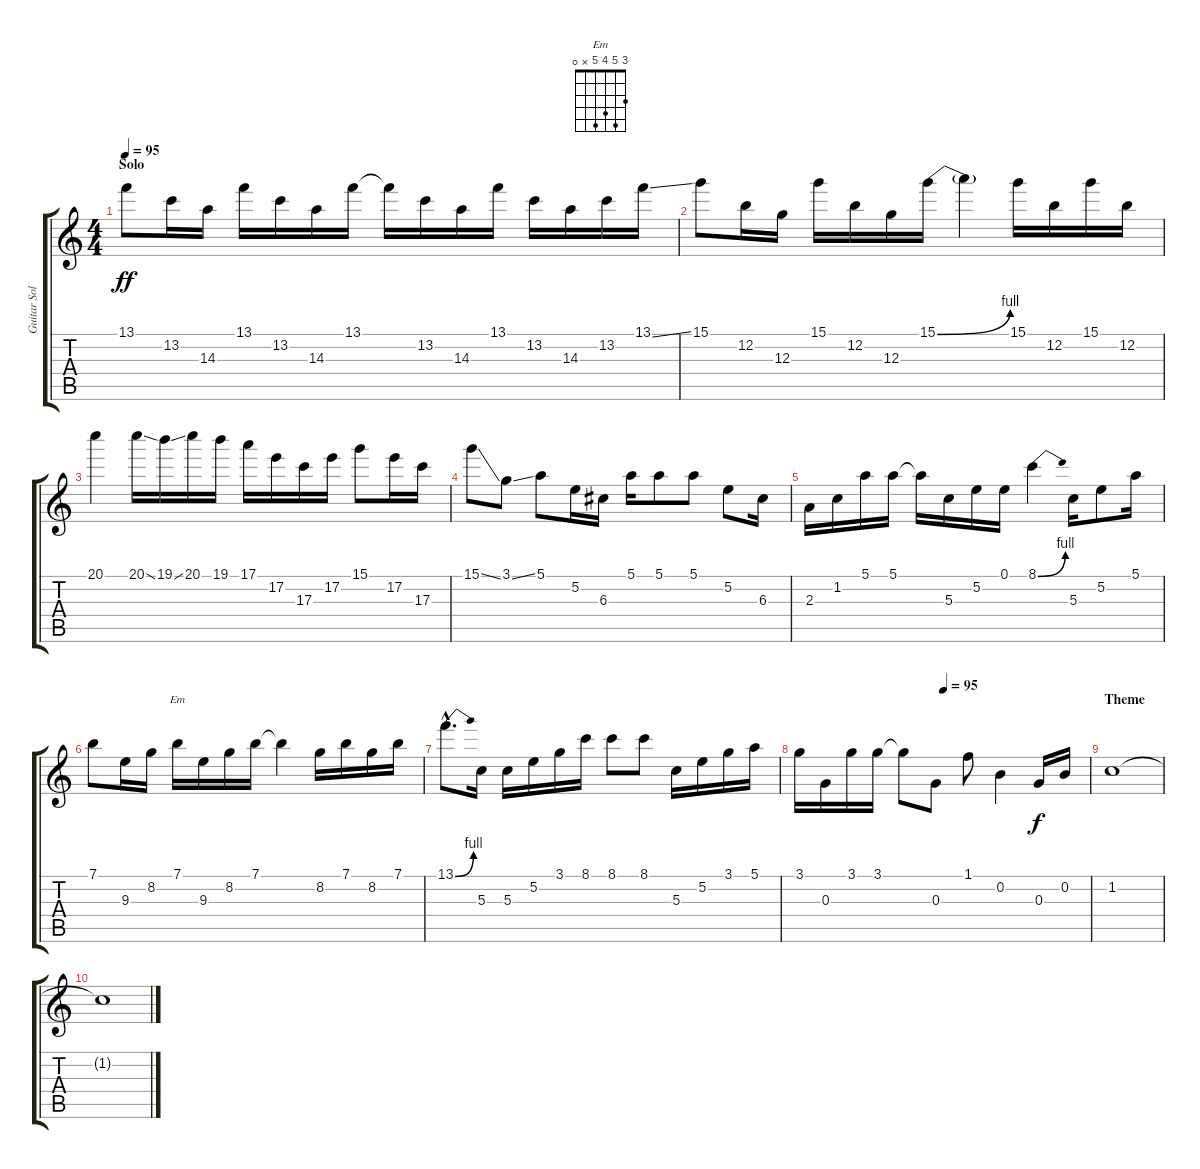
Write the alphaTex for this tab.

\track ("Guitar Solo" "Guitar Sol") {instrument distortionguitar}
\staff {score tabs}
\tuning (E4 B3 G3 D3 A2 E2) {hide}
\chord ("Em" 3 5 4 5 x 0)
\ts (4 4)
\section ("" "Solo")
\tempo 95
\clef g2
\ks c
13.1.8{dy ff} 13.2.16 14.3.16 13.1.16 13.2.16 14.3.16 13.1.16 13.1{t}.16 13.2.16 14.3.16 13.1.16 13.2.16 14.3.16 13.2.16 13.1{ss}.16 |
15.1.8 12.2.16 12.3.16 15.1.16 12.2.16 12.3.16 15.1{be (bend 0 0 60 4)}.16 15.1{t}.4 15.1.16 12.2.16 15.1.16 12.2.16 |
20.1.4 20.1{ss}.16 19.1{ss}.16 20.1.16 19.1.16 17.1.16 17.2.16 17.3.16 17.2.16 15.1.8 17.2.16 17.3.16 |
15.1{ss}.8 3.1{ss}.8 5.1.8 5.2.16 6.3.16 5.1.16 5.1.8 5.1.8 5.2.8 6.3.16 |
2.3.16 1.2.16 5.1.16 5.1.16 5.1{t}.16 5.3.16 5.2.16 0.1.16 8.1{be (bend 0 0 60 4)}.4 5.3.16 5.2.8 5.1.16 |
7.1.8 9.3.16 8.2.16 7.1.16{ch "Em"} 9.3.16 8.2.16 7.1.16 7.1{t}.4 8.2.16 7.1.16 8.2.16 7.1.16 |
13.1{be (bend 0 0 60 4) hac}.8{d} 5.3.16 5.3.16 5.2.16 3.1.16 8.1.16 8.1.8 8.1.8 5.3.16 5.2.16 3.1.16 5.1.16 |
\tempo (95 0.5)
3.1.16 0.3.16 3.1.16 3.1.16 3.1{t}.8 0.3.8 1.1.8 0.2.4 0.3.16{dy f} 0.2.16 |
\section ("" "Theme")
1.2.1{volume 0} |
1.2{t}.1
